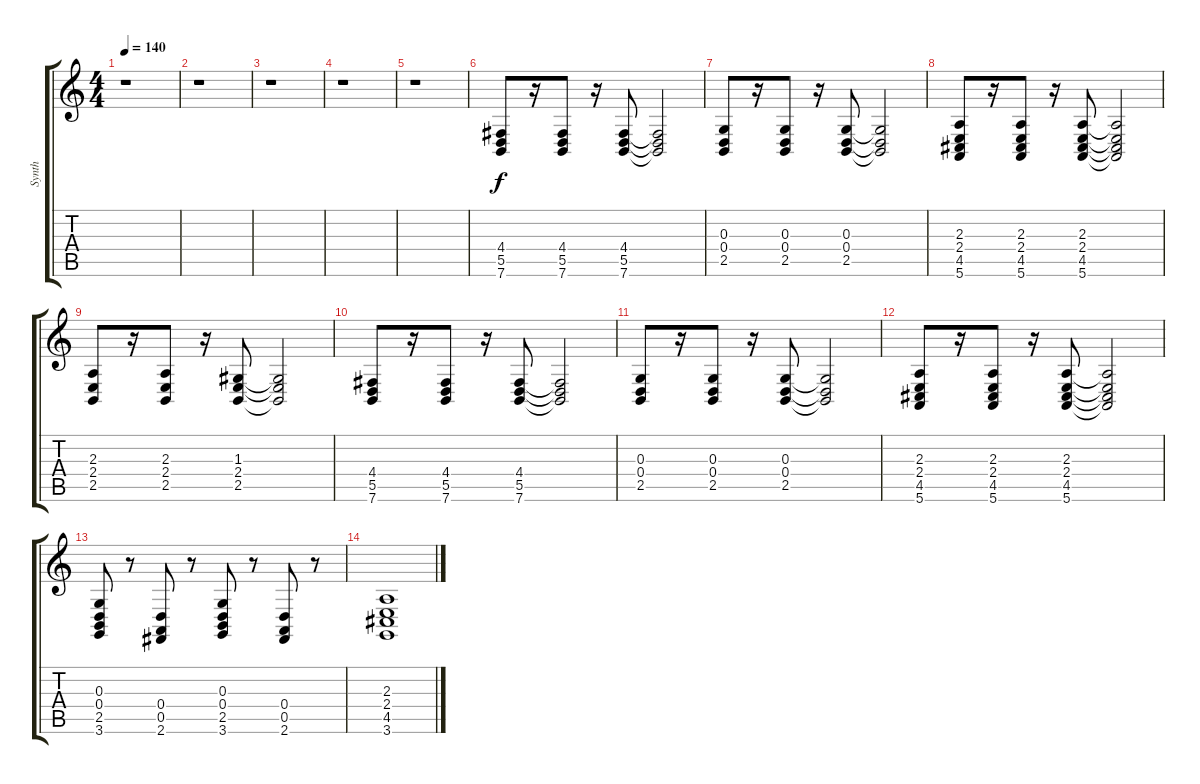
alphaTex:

\track ("Synth" "Synth") {instrument synthbrass1}
\staff {score tabs}
\tuning (E4 B3 G3 D3 A2 E2) {hide}
\ts (4 4)
\tempo 140
\clef g2
\ks c
r.1{dy f} |
r.1 |
r.1 |
r.1 |
r.1 |
(4.4 5.5 7.6).8 r.16 (4.4 5.5 7.6).8 r.16 (4.4 5.5 7.6).8 (4.4{t} 5.5{t} 7.6{t}).2 |
(0.3 0.4 2.5).8 r.16 (0.3 0.4 2.5).8 r.16 (0.3 0.4 2.5).8 (0.3{t} 0.4{t} 2.5{t}).2 |
(2.3 2.4 4.5 5.6).8 r.16 (2.3 2.4 4.5 5.6).8 r.16 (2.3 2.4 4.5 5.6).8 (2.3{t} 2.4{t} 4.5{t} 5.6{t}).2 |
(2.3 2.4 2.5).8 r.16 (2.3 2.4 2.5).8 r.16 (1.3 2.4 2.5).8 (1.3{t} 2.4{t} 2.5{t}).2 |
(4.4 5.5 7.6).8 r.16 (4.4 5.5 7.6).8 r.16 (4.4 5.5 7.6).8 (4.4{t} 5.5{t} 7.6{t}).2 |
(0.3 0.4 2.5).8 r.16 (0.3 0.4 2.5).8 r.16 (0.3 0.4 2.5).8 (0.3{t} 0.4{t} 2.5{t}).2 |
(2.3 2.4 4.5 5.6).8 r.16 (2.3 2.4 4.5 5.6).8 r.16 (2.3 2.4 4.5 5.6).8 (2.3{t} 2.4{t} 4.5{t} 5.6{t}).2 |
(0.3 0.4 2.5 3.6).8 r.8 (0.4 0.5 2.6).8 r.8 (0.3 0.4 2.5 3.6).8 r.8 (0.4 0.5 2.6).8 r.8 |
(2.3 2.4 4.5 3.6).1
